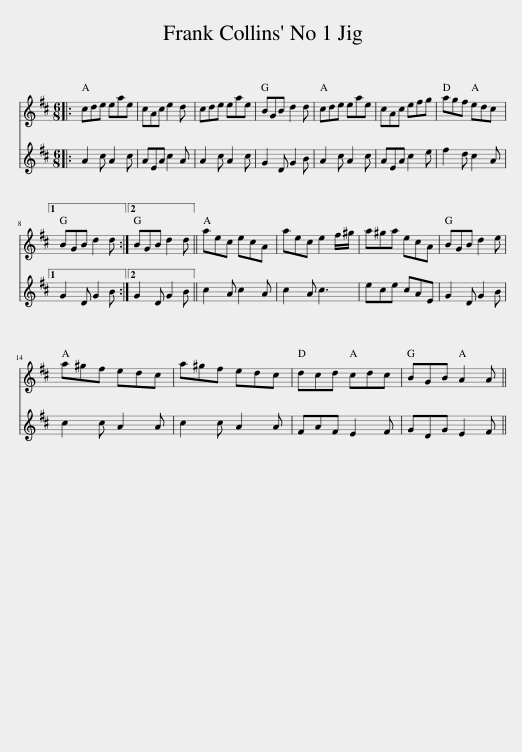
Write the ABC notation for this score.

X:1
%%score 1 2
L:1/8
M:6/8
I:linebreak $
K:D
V:1 treble
V:2 treble
V:1
|: cde eae | cAc e2 d | cde eae | BGB d2 d | cde eae | %5
 cAc efg | agf edc |1$ BGB d2 d :|2 BGB d2 d || aec ecA | %10
 aec e2 f/^g/ | a^ga ecA | BGB d2 e |$ a^gf edc | a^gf edc | %15
 dcd cdc | BGB A2 A || %17
V:2
|: A2 c A2 c | AEA c2 A | A2 c A2 c | G2 D G2 B | A2 c A2 c | %5
 AEA c2 e | f2 d c2 A |1$ G2 D G2 B :|2 G2 D G2 B || c2 A c2 A | %10
 c2 A c3 | ece cAE | G2 D G2 B |$ c2 c A2 A | c2 c A2 A | %15
 FAF E2 F | GDG E2 F || %17
